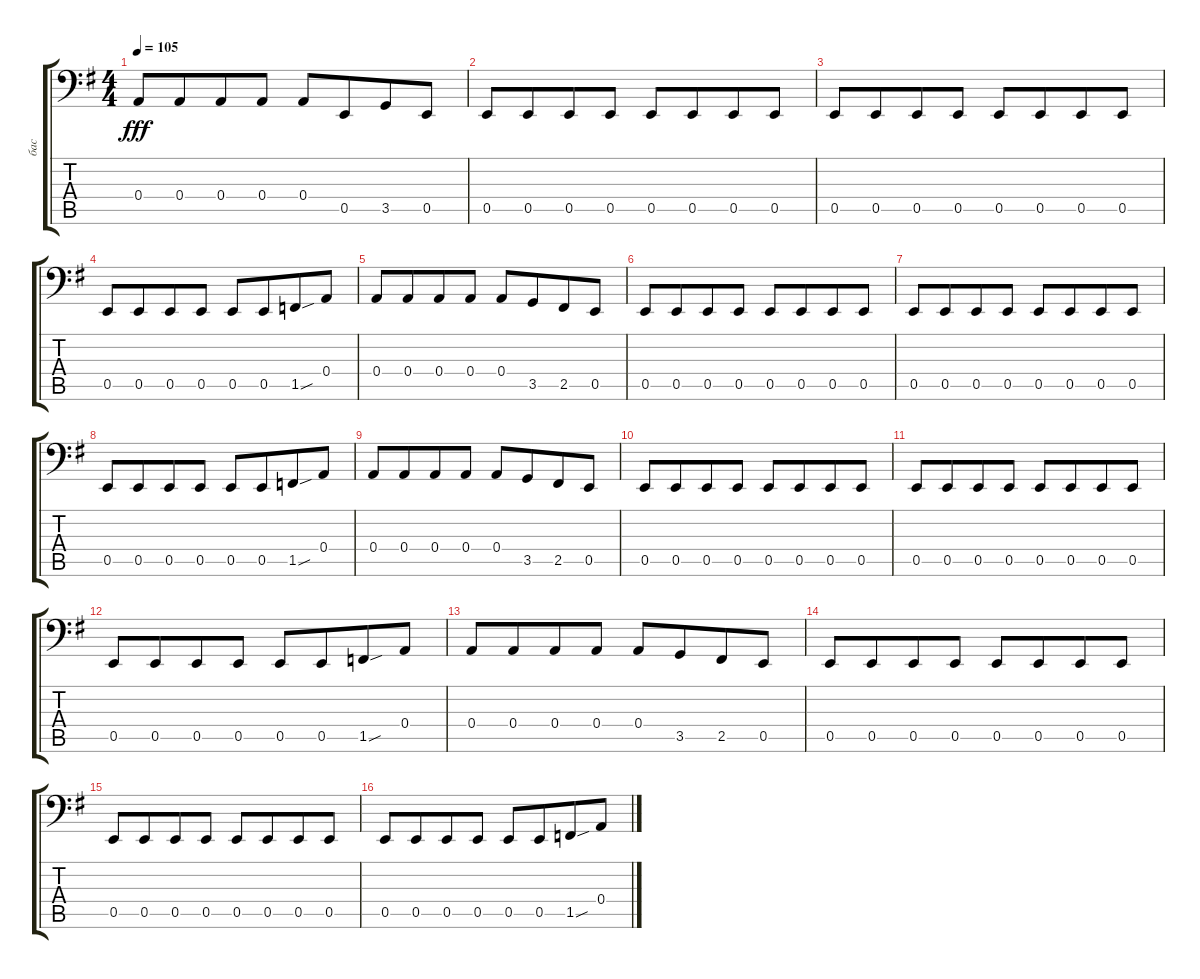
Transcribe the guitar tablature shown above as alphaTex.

\track ("бас" "бас") {instrument electricbasspick}
\staff {score tabs}
\tuning (C3 G2 D2 A1 E1 B0) {hide}
\ts (4 4)
\tempo 105
\clef f4
\ks eminor
0.4{t}.8{dy fff} 0.4.8{beam merge} 0.4.8 0.4.8 0.4.8 0.5.8{beam merge} 3.5.8 0.5.8 |
0.5.8 0.5.8{beam merge} 0.5.8 0.5.8 0.5.8 0.5.8{beam merge} 0.5.8 0.5.8 |
0.5.8 0.5.8{beam merge} 0.5.8 0.5.8 0.5.8 0.5.8{beam merge} 0.5.8 0.5.8 |
0.5.8 0.5.8{beam merge} 0.5.8 0.5.8 0.5.8 0.5.8{beam merge} 1.5{sou}.8 0.4.8 |
0.4.8 0.4.8{beam merge} 0.4.8 0.4.8 0.4.8 3.5.8{beam merge} 2.5.8 0.5.8 |
0.5.8 0.5.8{beam merge} 0.5.8 0.5.8 0.5.8 0.5.8{beam merge} 0.5.8 0.5.8 |
0.5.8 0.5.8{beam merge} 0.5.8 0.5.8 0.5.8 0.5.8{beam merge} 0.5.8 0.5.8 |
0.5.8 0.5.8{beam merge} 0.5.8 0.5.8 0.5.8 0.5.8{beam merge} 1.5{sou}.8 0.4.8 |
0.4.8 0.4.8{beam merge} 0.4.8 0.4.8 0.4.8 3.5.8{beam merge} 2.5.8 0.5.8 |
0.5.8 0.5.8{beam merge} 0.5.8 0.5.8 0.5.8 0.5.8{beam merge} 0.5.8 0.5.8 |
0.5.8 0.5.8{beam merge} 0.5.8 0.5.8 0.5.8 0.5.8{beam merge} 0.5.8 0.5.8 |
0.5.8 0.5.8{beam merge} 0.5.8 0.5.8 0.5.8 0.5.8{beam merge} 1.5{sou}.8 0.4.8 |
0.4.8 0.4.8{beam merge} 0.4.8 0.4.8 0.4.8 3.5.8{beam merge} 2.5.8 0.5.8 |
0.5.8 0.5.8{beam merge} 0.5.8 0.5.8 0.5.8 0.5.8{beam merge} 0.5.8 0.5.8 |
0.5.8 0.5.8{beam merge} 0.5.8 0.5.8 0.5.8 0.5.8{beam merge} 0.5.8 0.5.8 |
0.5.8 0.5.8{beam merge} 0.5.8 0.5.8 0.5.8 0.5.8{beam merge} 1.5{sou}.8 0.4.8
